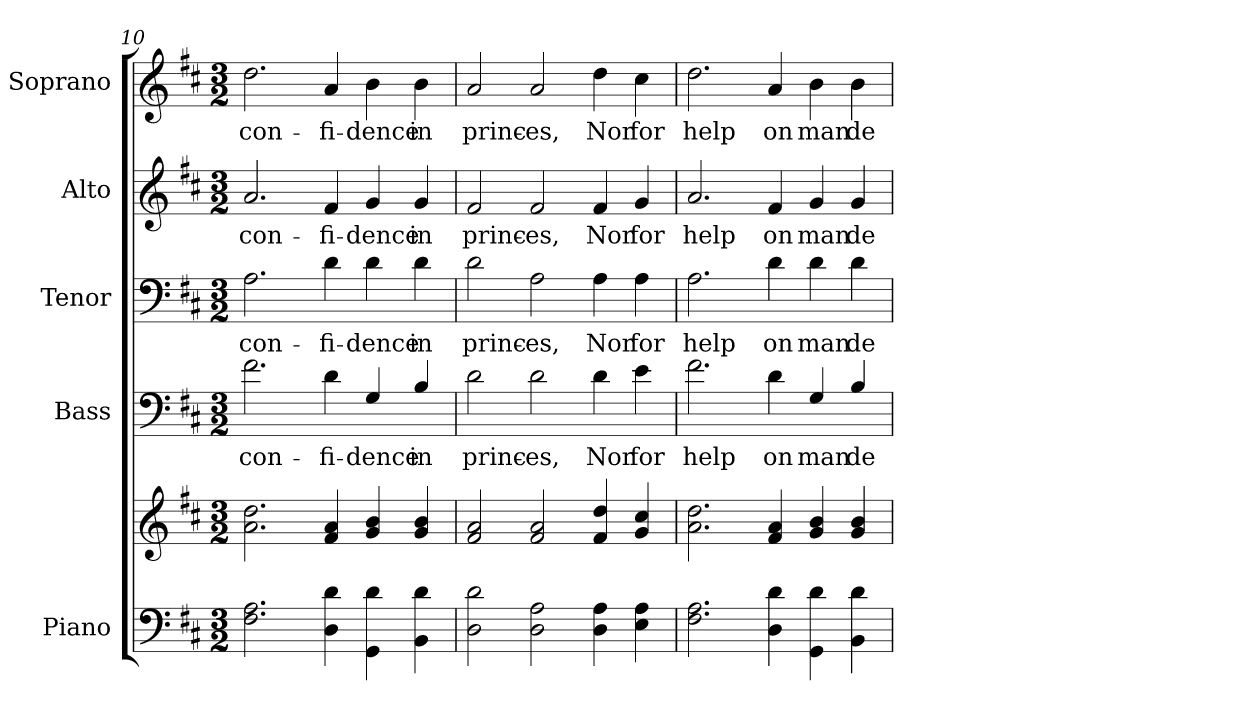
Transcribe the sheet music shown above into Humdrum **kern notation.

**kern	**kern	**kern	**text	**kern	**text	**kern	**text	**kern	**text
*part5	*part5	*part4	*part4	*part3	*part3	*part2	*part2	*part1	*part1
*staff6	*staff5	*staff4	*staff4	*staff3	*staff3	*staff2	*staff2	*staff1	*staff1
*I"Piano	*	*I"Bass	*	*I"Tenor	*	*I"Alto	*	*I"Soprano	*
*I'Pno.	*	*I'B.	*	*I'T.	*	*I'A.	*	*I'S.	*
!!LO:PB:g=z
*clefF4	*clefG2	*clefF4	*	*clefF4	*	*clefG2	*	*clefG2	*
*	*	*ITrd7c12	*	*	*	*	*	*	*
*k[f#c#]	*k[f#c#]	*k[f#c#]	*	*k[f#c#]	*	*k[f#c#]	*	*k[f#c#]	*
*D:	*D:	*D:	*	*D:	*	*D:	*	*D:	*
*M3/2	*M3/2	*M3/2	*	*M3/2	*	*M3/2	*	*M3/2	*
=10	=10	=10	=10	=10	=10	=10	=10	=10	=10
!	!	!	!LO:LY:b:color=#000000	!	!	!	!	!	!
!	!	!	!	!	!LO:LY:b:color=#000000	!	!	!	!
!	!	!	!	!	!	!	!LO:LY:b:color=#000000	!	!
!	!	!	!	!	!	!	!	!	!LO:LY:b:color=#000000
2.F#i\ 2.Ai	2.ai\ 2.ddi	2.F#i\	con-	2.Ai\	con-	2.ai/	con-	2.ddi\	con-
!	!	!	!LO:LY:b:color=#000000	!	!	!	!	!	!
!	!	!	!	!	!LO:LY:b:color=#000000	!	!	!	!
!	!	!	!	!	!	!	!LO:LY:b:color=#000000	!	!
!	!	!	!	!	!	!	!	!	!LO:LY:b:color=#000000
4Di\ 4di	4f#i/ 4ai	4Di\	-fi-	4di\	-fi-	4f#i/	-fi-	4ai/	-fi-
!	!	!	!LO:LY:b:color=#000000	!	!	!	!	!	!
!	!	!	!	!	!LO:LY:b:color=#000000	!	!	!	!
!	!	!	!	!	!	!	!LO:LY:b:color=#000000	!	!
!	!	!	!	!	!	!	!	!	!LO:LY:b:color=#000000
4GGi\ 4di	4gi/ 4bi	4GGi/	-dence	4di\	-dence	4gi/	-dence	4bi\	-dence
!	!	!	!LO:LY:b:color=#000000	!	!	!	!	!	!
!	!	!	!	!	!LO:LY:b:color=#000000	!	!	!	!
!	!	!	!	!	!	!	!LO:LY:b:color=#000000	!	!
!	!	!	!	!	!	!	!	!	!LO:LY:b:color=#000000
4BBi\ 4di	4gi/ 4bi	4BBi/	in	4di\	in	4gi/	in	4bi\	in
=11	=11	=11	=11	=11	=11	=11	=11	=11	=11
!	!	!	!LO:LY:b:color=#000000	!	!	!	!	!	!
!	!	!	!	!	!LO:LY:b:color=#000000	!	!	!	!
!	!	!	!	!	!	!	!LO:LY:b:color=#000000	!	!
!	!	!	!	!	!	!	!	!	!LO:LY:b:color=#000000
2Di\ 2di	2f#i/ 2ai	2Di\	princ-	2di\	princ-	2f#i/	princ-	2ai/	princ-
!	!	!	!LO:LY:b:color=#000000	!	!	!	!	!	!
!	!	!	!	!	!LO:LY:b:color=#000000	!	!	!	!
!	!	!	!	!	!	!	!LO:LY:b:color=#000000	!	!
!	!	!	!	!	!	!	!	!	!LO:LY:b:color=#000000
2Di\ 2Ai	2f#i/ 2ai	2Di\	-es,	2Ai\	-es,	2f#i/	-es,	2ai/	-es,
!	!	!	!LO:LY:b:color=#000000	!	!	!	!	!	!
!	!	!	!	!	!LO:LY:b:color=#000000	!	!	!	!
!	!	!	!	!	!	!	!LO:LY:b:color=#000000	!	!
!	!	!	!	!	!	!	!	!	!LO:LY:b:color=#000000
4Di\ 4Ai	4f#i/ 4ddi	4Di\	Nor	4Ai\	Nor	4f#i/	Nor	4ddi\	Nor
!	!	!	!LO:LY:b:color=#000000	!	!	!	!	!	!
!	!	!	!	!	!LO:LY:b:color=#000000	!	!	!	!
!	!	!	!	!	!	!	!LO:LY:b:color=#000000	!	!
!	!	!	!	!	!	!	!	!	!LO:LY:b:color=#000000
4Ei\ 4Ai	4gi/ 4cc#i	4Ei\	for	4Ai\	for	4gi/	for	4cc#i\	for
!!LO:PB:g=z
=12	=12	=12	=12	=12	=12	=12	=12	=12	=12
!	!	!	!LO:LY:b:color=#000000	!	!	!	!	!	!
!	!	!	!	!	!LO:LY:b:color=#000000	!	!	!	!
!	!	!	!	!	!	!	!LO:LY:b:color=#000000	!	!
!	!	!	!	!	!	!	!	!	!LO:LY:b:color=#000000
2.F#i\ 2.Ai	2.ai\ 2.ddi	2.F#i\	help	2.Ai\	help	2.ai/	help	2.ddi\	help
!	!	!	!LO:LY:b:color=#000000	!	!	!	!	!	!
!	!	!	!	!	!LO:LY:b:color=#000000	!	!	!	!
!	!	!	!	!	!	!	!LO:LY:b:color=#000000	!	!
!	!	!	!	!	!	!	!	!	!LO:LY:b:color=#000000
4Di\ 4di	4f#i/ 4ai	4Di\	on	4di\	on	4f#i/	on	4ai/	on
!	!	!	!LO:LY:b:color=#000000	!	!	!	!	!	!
!	!	!	!	!	!LO:LY:b:color=#000000	!	!	!	!
!	!	!	!	!	!	!	!LO:LY:b:color=#000000	!	!
!	!	!	!	!	!	!	!	!	!LO:LY:b:color=#000000
4GGi\ 4di	4gi/ 4bi	4GGi/	man	4di\	man	4gi/	man	4bi\	man
!	!	!	!LO:LY:b:color=#000000	!	!	!	!	!	!
!	!	!	!	!	!LO:LY:b:color=#000000	!	!	!	!
!	!	!	!	!	!	!	!LO:LY:b:color=#000000	!	!
!	!	!	!	!	!	!	!	!	!LO:LY:b:color=#000000
4BBi\ 4di	4gi/ 4bi	4BBi/	de-	4di\	de-	4gi/	de-	4bi\	de-
=	=	=	=	=	=	=	=	=	=
*-	*-	*-	*-	*-	*-	*-	*-	*-	*-
